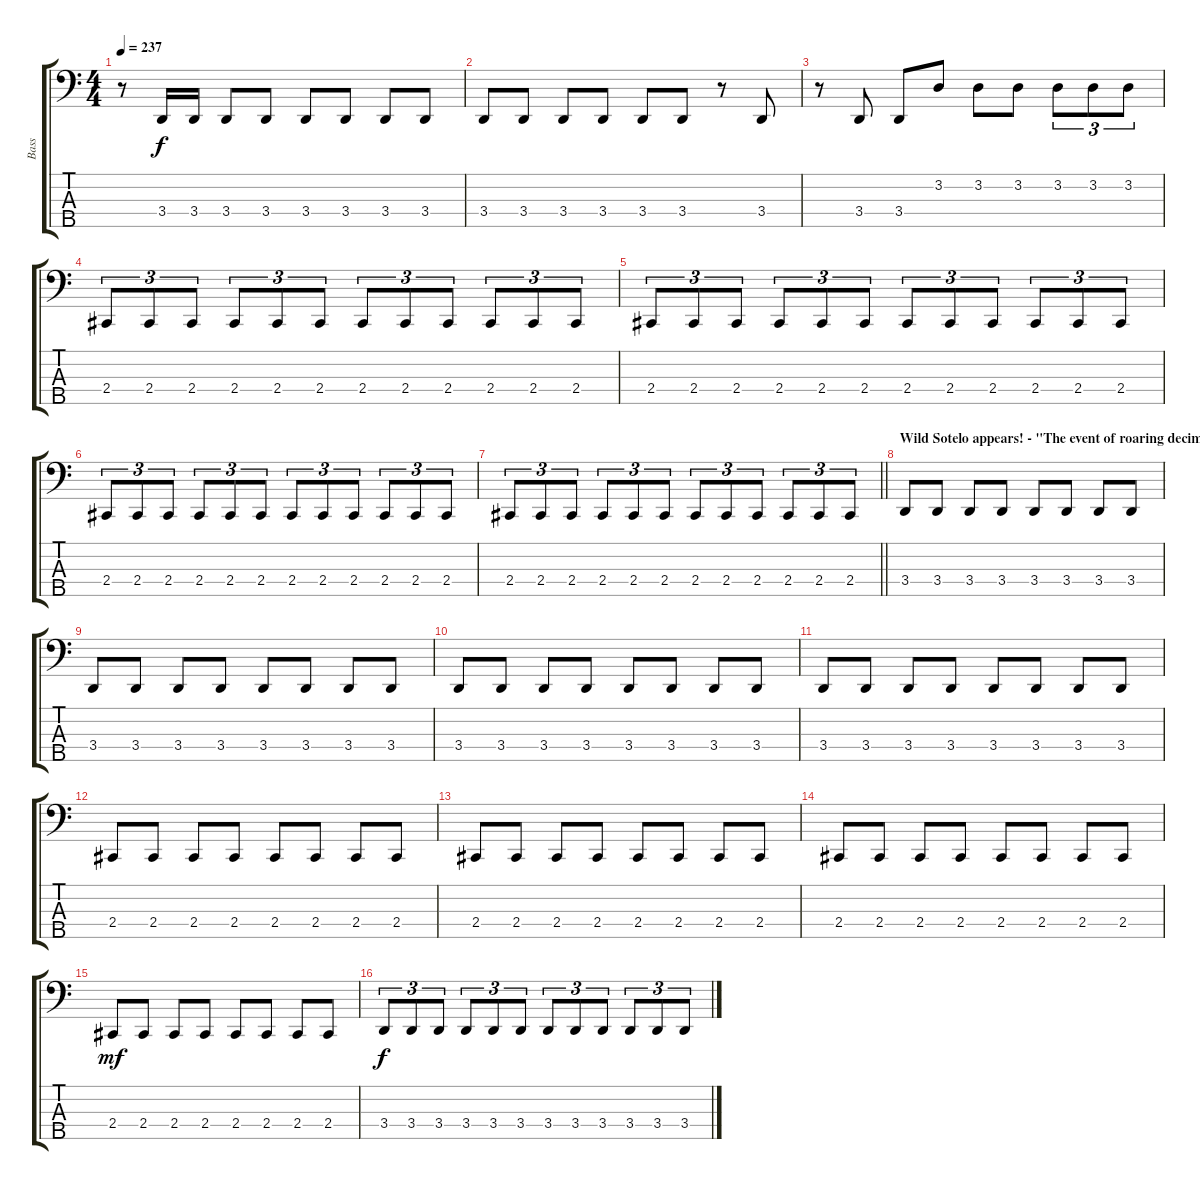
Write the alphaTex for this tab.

\track ("Bass" "Bass") {instrument electricbassfinger}
\staff {score tabs}
\tuning (E2 B1 Gb1 B0 Ab0) {hide}
\ts (4 4)
\tempo 237
\clef f4
\ks c
r.8{dy f} 3.4.16 3.4.16 3.4.8 3.4.8 3.4.8 3.4.8 3.4.8 3.4.8 |
3.4.8 3.4.8 3.4.8 3.4.8 3.4.8 3.4.8 r.8 3.4.8 |
r.8 3.4.8 3.4.8 3.2.8 3.2.8 3.2.8 3.2.8{tu (3 2)} 3.2.8{tu (3 2)} 3.2.8{tu (3 2)} |
2.4.8{tu (3 2)} 2.4.8{tu (3 2)} 2.4.8{tu (3 2)} 2.4.8{tu (3 2)} 2.4.8{tu (3 2)} 2.4.8{tu (3 2)} 2.4.8{tu (3 2)} 2.4.8{tu (3 2)} 2.4.8{tu (3 2)} 2.4.8{tu (3 2)} 2.4.8{tu (3 2)} 2.4.8{tu (3 2)} |
2.4.8{tu (3 2)} 2.4.8{tu (3 2)} 2.4.8{tu (3 2)} 2.4.8{tu (3 2)} 2.4.8{tu (3 2)} 2.4.8{tu (3 2)} 2.4.8{tu (3 2)} 2.4.8{tu (3 2)} 2.4.8{tu (3 2)} 2.4.8{tu (3 2)} 2.4.8{tu (3 2)} 2.4.8{tu (3 2)} |
2.4.8{tu (3 2)} 2.4.8{tu (3 2)} 2.4.8{tu (3 2)} 2.4.8{tu (3 2)} 2.4.8{tu (3 2)} 2.4.8{tu (3 2)} 2.4.8{tu (3 2)} 2.4.8{tu (3 2)} 2.4.8{tu (3 2)} 2.4.8{tu (3 2)} 2.4.8{tu (3 2)} 2.4.8{tu (3 2)} |
\barLineRight lightlight
2.4.8{tu (3 2)} 2.4.8{tu (3 2)} 2.4.8{tu (3 2)} 2.4.8{tu (3 2)} 2.4.8{tu (3 2)} 2.4.8{tu (3 2)} 2.4.8{tu (3 2)} 2.4.8{tu (3 2)} 2.4.8{tu (3 2)} 2.4.8{tu (3 2)} 2.4.8{tu (3 2)} 2.4.8{tu (3 2)} |
\section ("" "Wild Sotelo appears! - \"The event of roaring decimation...\"")
3.4.8 3.4.8 3.4.8 3.4.8 3.4.8 3.4.8 3.4.8 3.4.8 |
3.4.8 3.4.8 3.4.8 3.4.8 3.4.8 3.4.8 3.4.8 3.4.8 |
3.4.8 3.4.8 3.4.8 3.4.8 3.4.8 3.4.8 3.4.8 3.4.8 |
3.4.8 3.4.8 3.4.8 3.4.8 3.4.8 3.4.8 3.4.8 3.4.8 |
2.4.8 2.4.8 2.4.8 2.4.8 2.4.8 2.4.8 2.4.8 2.4.8 |
2.4.8 2.4.8 2.4.8 2.4.8 2.4.8 2.4.8 2.4.8 2.4.8 |
2.4.8 2.4.8 2.4.8 2.4.8 2.4.8 2.4.8 2.4.8 2.4.8 |
2.4.8{dy mf} 2.4.8 2.4.8 2.4.8 2.4.8 2.4.8 2.4.8 2.4.8 |
3.4.8{tu (3 2) dy f} 3.4.8{tu (3 2)} 3.4.8{tu (3 2)} 3.4.8{tu (3 2)} 3.4.8{tu (3 2)} 3.4.8{tu (3 2)} 3.4.8{tu (3 2)} 3.4.8{tu (3 2)} 3.4.8{tu (3 2)} 3.4.8{tu (3 2)} 3.4.8{tu (3 2)} 3.4.8{tu (3 2)}
